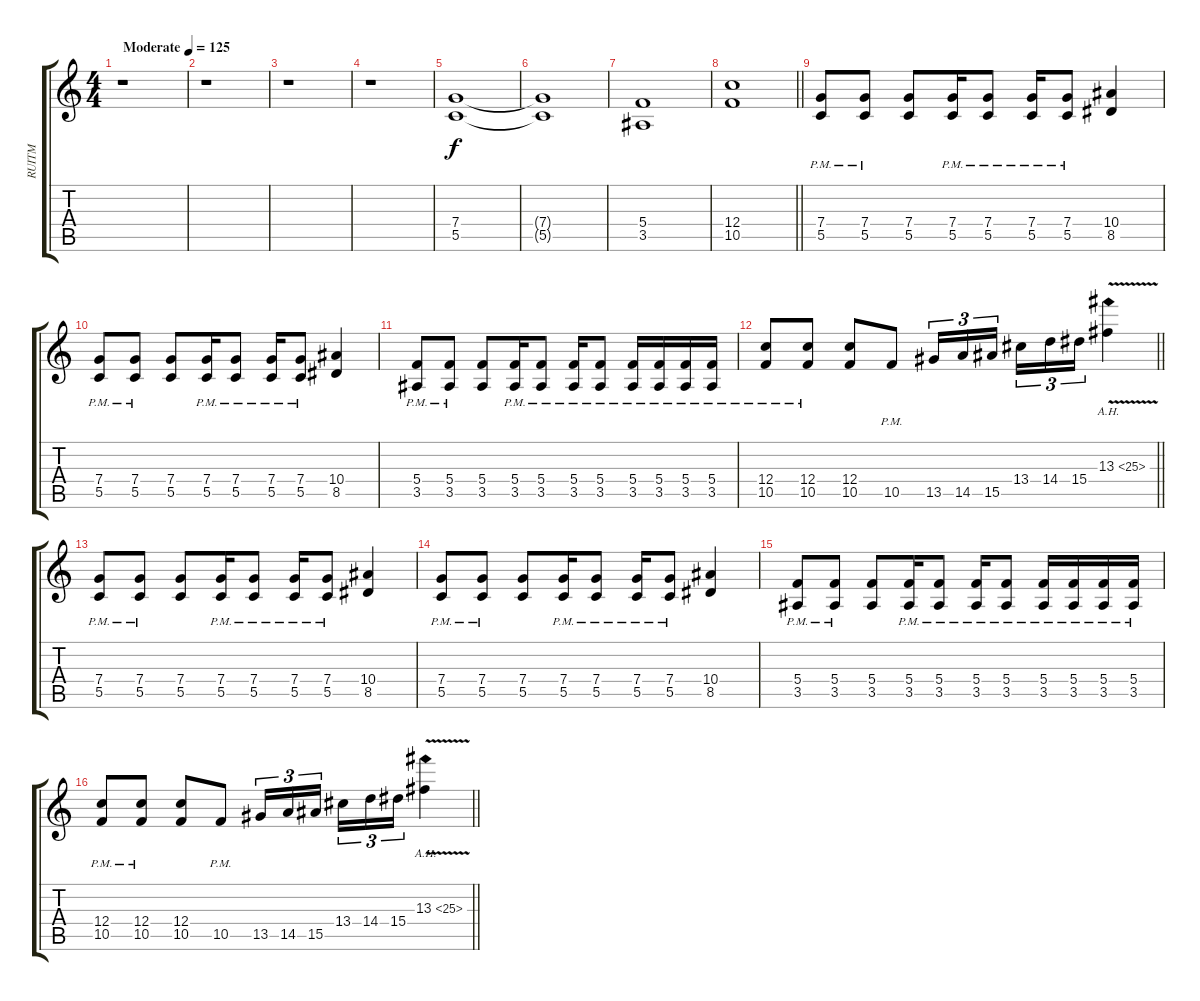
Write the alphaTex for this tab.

\track ("RUITM" "RUITM") {instrument distortionguitar}
\staff {score tabs}
\tuning (D4 A3 F3 C3 G2 D2) {hide}
\ts (4 4)
\tempo (125 "Moderate")
\clef g2
\ks c
r.1{dy f instrument distortionguitar} |
r.1 |
r.1 |
r.1 |
(7.4 5.5).1 |
(7.4{t} 5.5{t}).1 |
(5.4 3.5).1 |
\barLineRight lightlight
(12.4 10.5).1 |
(7.4{pm} 5.5{pm}).8 (7.4{pm} 5.5{pm}).8 (7.4 5.5).8 (7.4{pm} 5.5{pm}).16 (7.4{pm} 5.5{pm}).8 (7.4{pm} 5.5{pm}).16 (7.4{pm} 5.5{pm}).8 (10.4 8.5).4 |
(7.4{pm} 5.5{pm}).8 (7.4{pm} 5.5{pm}).8 (7.4 5.5).8 (7.4{pm} 5.5{pm}).16 (7.4{pm} 5.5{pm}).8 (7.4{pm} 5.5{pm}).16 (7.4{pm} 5.5{pm}).8 (10.4 8.5).4 |
(5.4{pm} 3.5{pm}).8 (5.4{pm} 3.5{pm}).8 (5.4 3.5).8 (5.4{pm} 3.5{pm}).16 (5.4{pm} 3.5{pm}).8 (5.4{pm} 3.5{pm}).16 (5.4{pm} 3.5{pm}).8 (5.4{pm} 3.5{pm}).16 (5.4{pm} 3.5{pm}).16 (5.4{pm} 3.5{pm}).16 (5.4{pm} 3.5{pm}).16 |
\barLineRight lightlight
(12.4{pm} 10.5{pm}).8 (12.4{pm} 10.5{pm}).8 (12.4 10.5).8 10.5{pm}.8 13.5.16{tu (3 2)} 14.5.16{tu (3 2)} 15.5.16{tu (3 2) beam splitsecondary} 13.4.16{tu (3 2)} 14.4.16{tu (3 2)} 15.4.16{tu (3 2)} 13.3{ah 12 v}.4 |
(7.4{pm} 5.5{pm}).8 (7.4{pm} 5.5{pm}).8 (7.4 5.5).8 (7.4{pm} 5.5{pm}).16 (7.4{pm} 5.5{pm}).8 (7.4{pm} 5.5{pm}).16 (7.4{pm} 5.5{pm}).8 (10.4 8.5).4 |
(7.4{pm} 5.5{pm}).8 (7.4{pm} 5.5{pm}).8 (7.4 5.5).8 (7.4{pm} 5.5{pm}).16 (7.4{pm} 5.5{pm}).8 (7.4{pm} 5.5{pm}).16 (7.4{pm} 5.5{pm}).8 (10.4 8.5).4 |
(5.4{pm} 3.5{pm}).8 (5.4{pm} 3.5{pm}).8 (5.4 3.5).8 (5.4{pm} 3.5{pm}).16 (5.4{pm} 3.5{pm}).8 (5.4{pm} 3.5{pm}).16 (5.4{pm} 3.5{pm}).8 (5.4{pm} 3.5{pm}).16 (5.4{pm} 3.5{pm}).16 (5.4{pm} 3.5{pm}).16 (5.4{pm} 3.5{pm}).16 |
\barLineRight lightlight
(12.4{pm} 10.5{pm}).8 (12.4{pm} 10.5{pm}).8 (12.4 10.5).8 10.5{pm}.8 13.5.16{tu (3 2)} 14.5.16{tu (3 2)} 15.5.16{tu (3 2) beam splitsecondary} 13.4.16{tu (3 2)} 14.4.16{tu (3 2)} 15.4.16{tu (3 2)} 13.3{ah 12 v}.4
